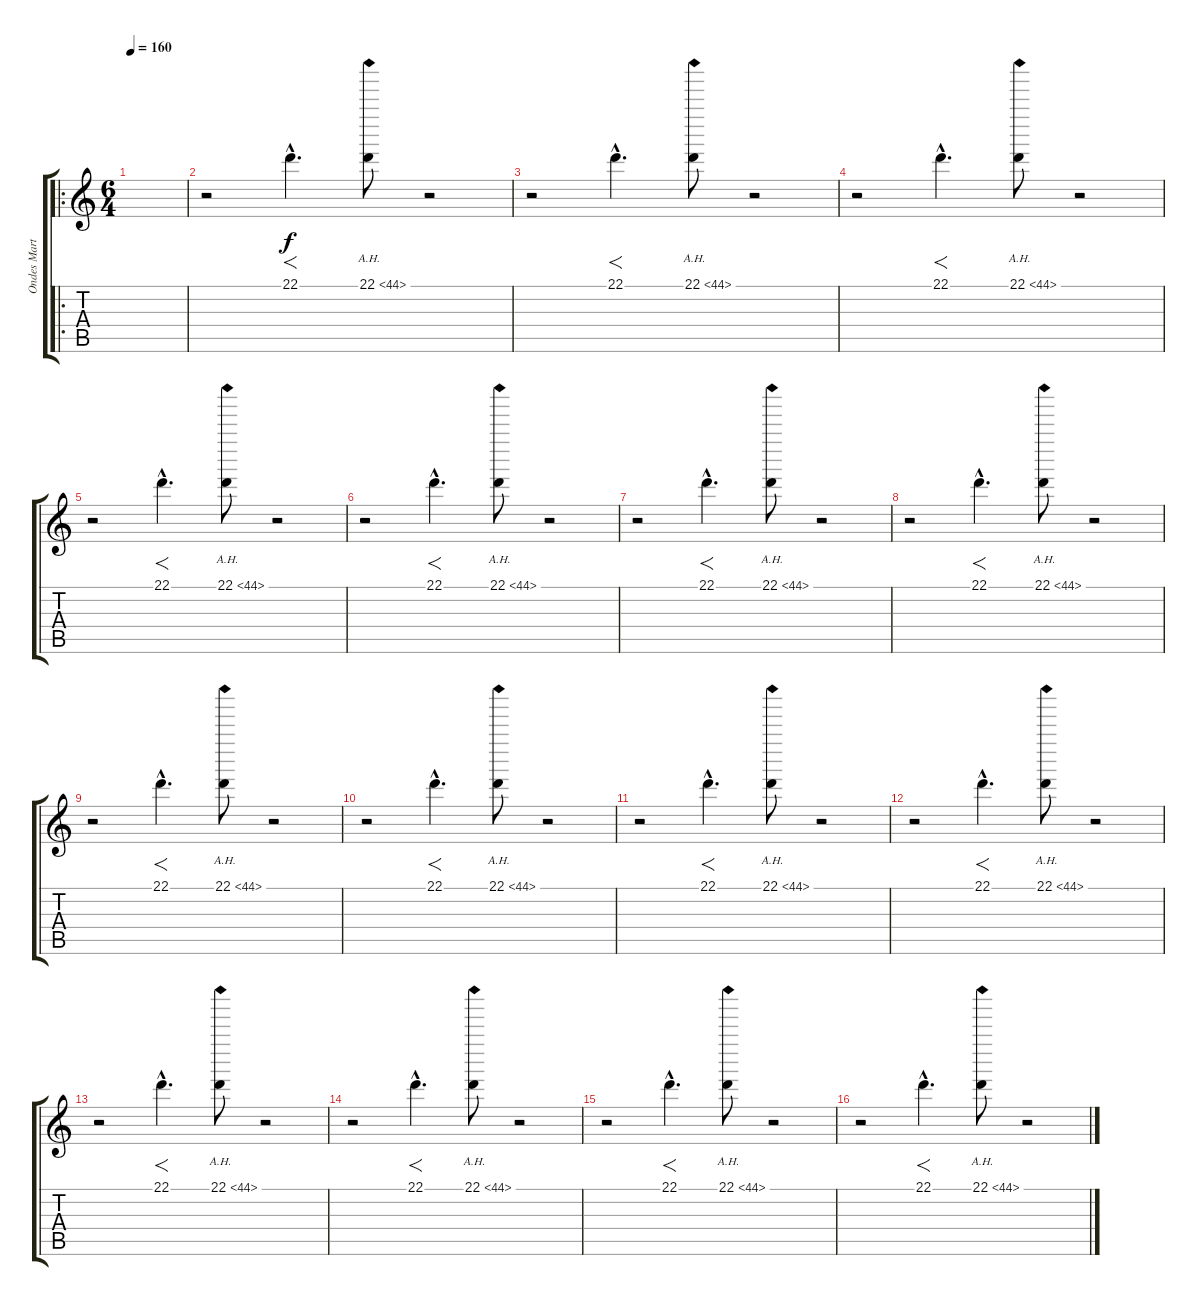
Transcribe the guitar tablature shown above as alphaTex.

\track ("Ondes Martenot - Jonny Greenwood" "Ondes Mart") {instrument ocarina}
\staff {score tabs}
\tuning (E4 B3 G3 D3 A2 E2) {hide}
\ro
\ts (6 4)
\tempo 160
\tempo 120
\tempo 160
\clef g2
\ks c
|
r.2 22.1{hac}.4{f d} 22.1{ah 22}.8 r.2 |
r.2 22.1{hac}.4{f d} 22.1{ah 22}.8 r.2 |
r.2 22.1{hac}.4{f d} 22.1{ah 22}.8 r.2 |
r.2 22.1{hac}.4{f d} 22.1{ah 22}.8 r.2 |
r.2 22.1{hac}.4{f d} 22.1{ah 22}.8 r.2 |
r.2 22.1{hac}.4{f d} 22.1{ah 22}.8 r.2 |
r.2 22.1{hac}.4{f d} 22.1{ah 22}.8 r.2 |
r.2 22.1{hac}.4{f d} 22.1{ah 22}.8 r.2 |
r.2 22.1{hac}.4{f d} 22.1{ah 22}.8 r.2 |
r.2 22.1{hac}.4{f d} 22.1{ah 22}.8 r.2 |
r.2 22.1{hac}.4{f d} 22.1{ah 22}.8 r.2 |
r.2 22.1{hac}.4{f d} 22.1{ah 22}.8 r.2 |
r.2 22.1{hac}.4{f d} 22.1{ah 22}.8 r.2 |
r.2 22.1{hac}.4{f d} 22.1{ah 22}.8 r.2 |
r.2 22.1{hac}.4{f d} 22.1{ah 22}.8 r.2
